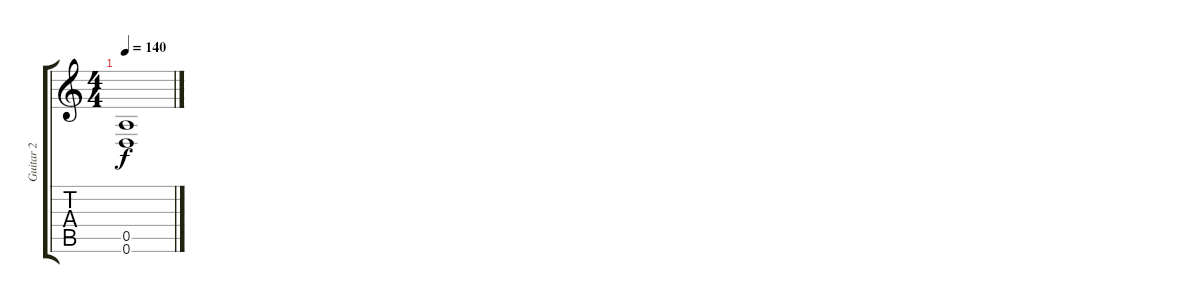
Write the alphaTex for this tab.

\track ("Guitar 2" "Guitar 2") {instrument overdrivenguitar}
\staff {score tabs}
\tuning (E4 B3 G3 D3 A2 D2) {hide}
\ts (4 4)
\tempo 140
\clef g2
\ks c
(0.5 0.6).1{dy f}
